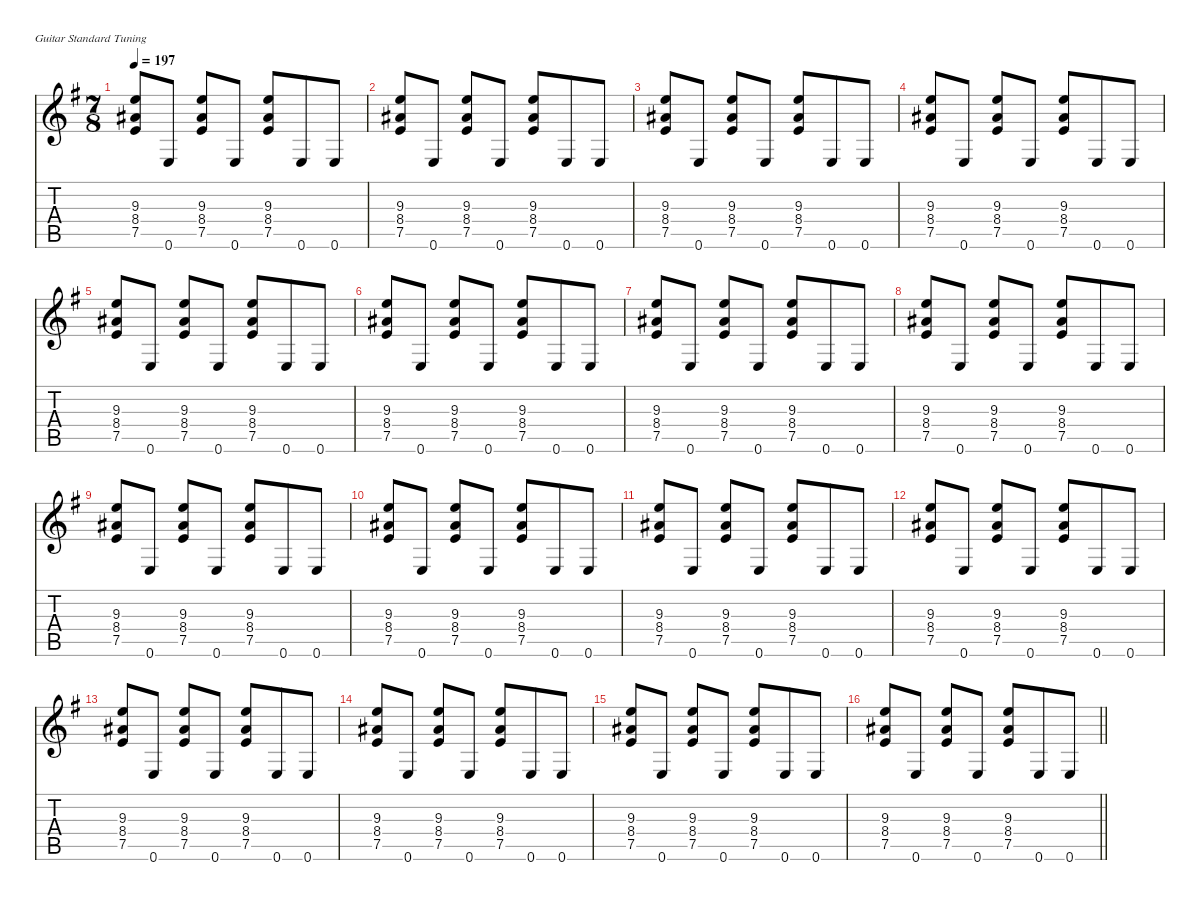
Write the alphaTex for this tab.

\defaultSystemsLayout 4
\hideDynamics
\bracketExtendMode nobrackets
\singleTrackTrackNamePolicy hidden
\multiTrackTrackNamePolicy hidden
\firstSystemTrackNameMode fullname
\firstSystemTrackNameOrientation horizontal
\otherSystemsTrackNameOrientation horizontal
\track ("Guitar 1" "dist.guit.") {mute instrument distortionguitar}
\staff {score tabs}
\tuning (E4 B3 G3 D3 A2 E2)
\ts (7 8)
\beaming (8 2 2 3)
\tempo 197
\clef g2
\ks eminor
(9.3{acc forcenatural} 8.4{acc #} 7.5{acc forcenatural}).8{dy f instrument distortionguitar beam Up} 0.6{acc forcenatural}.8{beam Up} (9.3{acc forcenatural} 8.4{acc #} 7.5{acc forcenatural}).8{beam Up} 0.6{acc forcenatural}.8{beam Up} (9.3{acc forcenatural} 8.4{acc #} 7.5{acc forcenatural}).8{beam Up} 0.6{acc forcenatural}.8{beam Up} 0.6{acc forcenatural}.8{beam Up} |
(9.3{acc forcenatural} 8.4{acc #} 7.5{acc forcenatural}).8{beam Up} 0.6{acc forcenatural}.8{beam Up} (9.3{acc forcenatural} 8.4{acc #} 7.5{acc forcenatural}).8{beam Up} 0.6{acc forcenatural}.8{beam Up} (9.3{acc forcenatural} 8.4{acc #} 7.5{acc forcenatural}).8{beam Up} 0.6{acc forcenatural}.8{beam Up} 0.6{acc forcenatural}.8{beam Up} |
(9.3{acc forcenatural} 8.4{acc #} 7.5{acc forcenatural}).8{beam Up} 0.6{acc forcenatural}.8{beam Up} (9.3{acc forcenatural} 8.4{acc #} 7.5{acc forcenatural}).8{beam Up} 0.6{acc forcenatural}.8{beam Up} (9.3{acc forcenatural} 8.4{acc #} 7.5{acc forcenatural}).8{beam Up} 0.6{acc forcenatural}.8{beam Up} 0.6{acc forcenatural}.8{beam Up} |
(9.3{acc forcenatural} 8.4{acc #} 7.5{acc forcenatural}).8{beam Up} 0.6{acc forcenatural}.8{beam Up} (9.3{acc forcenatural} 8.4{acc #} 7.5{acc forcenatural}).8{beam Up} 0.6{acc forcenatural}.8{beam Up} (9.3{acc forcenatural} 8.4{acc #} 7.5{acc forcenatural}).8{beam Up} 0.6{acc forcenatural}.8{beam Up} 0.6{acc forcenatural}.8{beam Up} |
(9.3{acc forcenatural} 8.4{acc #} 7.5{acc forcenatural}).8{beam Up} 0.6{acc forcenatural}.8{beam Up} (9.3{acc forcenatural} 8.4{acc #} 7.5{acc forcenatural}).8{beam Up} 0.6{acc forcenatural}.8{beam Up} (9.3{acc forcenatural} 8.4{acc #} 7.5{acc forcenatural}).8{beam Up} 0.6{acc forcenatural}.8{beam Up} 0.6{acc forcenatural}.8{beam Up} |
(9.3{acc forcenatural} 8.4{acc #} 7.5{acc forcenatural}).8{beam Up} 0.6{acc forcenatural}.8{beam Up} (9.3{acc forcenatural} 8.4{acc #} 7.5{acc forcenatural}).8{beam Up} 0.6{acc forcenatural}.8{beam Up} (9.3{acc forcenatural} 8.4{acc #} 7.5{acc forcenatural}).8{beam Up} 0.6{acc forcenatural}.8{beam Up} 0.6{acc forcenatural}.8{beam Up} |
(9.3{acc forcenatural} 8.4{acc #} 7.5{acc forcenatural}).8{beam Up} 0.6{acc forcenatural}.8{beam Up} (9.3{acc forcenatural} 8.4{acc #} 7.5{acc forcenatural}).8{beam Up} 0.6{acc forcenatural}.8{beam Up} (9.3{acc forcenatural} 8.4{acc #} 7.5{acc forcenatural}).8{beam Up} 0.6{acc forcenatural}.8{beam Up} 0.6{acc forcenatural}.8{beam Up} |
(9.3{acc forcenatural} 8.4{acc #} 7.5{acc forcenatural}).8{beam Up} 0.6{acc forcenatural}.8{beam Up} (9.3{acc forcenatural} 8.4{acc #} 7.5{acc forcenatural}).8{beam Up} 0.6{acc forcenatural}.8{beam Up} (9.3{acc forcenatural} 8.4{acc #} 7.5{acc forcenatural}).8{beam Up} 0.6{acc forcenatural}.8{beam Up} 0.6{acc forcenatural}.8{beam Up} |
(9.3{acc forcenatural} 8.4{acc #} 7.5{acc forcenatural}).8{beam Up} 0.6{acc forcenatural}.8{beam Up} (9.3{acc forcenatural} 8.4{acc #} 7.5{acc forcenatural}).8{beam Up} 0.6{acc forcenatural}.8{beam Up} (9.3{acc forcenatural} 8.4{acc #} 7.5{acc forcenatural}).8{beam Up} 0.6{acc forcenatural}.8{beam Up} 0.6{acc forcenatural}.8{beam Up} |
(9.3{acc forcenatural} 8.4{acc #} 7.5{acc forcenatural}).8{beam Up} 0.6{acc forcenatural}.8{beam Up} (9.3{acc forcenatural} 8.4{acc #} 7.5{acc forcenatural}).8{beam Up} 0.6{acc forcenatural}.8{beam Up} (9.3{acc forcenatural} 8.4{acc #} 7.5{acc forcenatural}).8{beam Up} 0.6{acc forcenatural}.8{beam Up} 0.6{acc forcenatural}.8{beam Up} |
(9.3{acc forcenatural} 8.4{acc #} 7.5{acc forcenatural}).8{beam Up} 0.6{acc forcenatural}.8{beam Up} (9.3{acc forcenatural} 8.4{acc #} 7.5{acc forcenatural}).8{beam Up} 0.6{acc forcenatural}.8{beam Up} (9.3{acc forcenatural} 8.4{acc #} 7.5{acc forcenatural}).8{beam Up} 0.6{acc forcenatural}.8{beam Up} 0.6{acc forcenatural}.8{beam Up} |
(9.3{acc forcenatural} 8.4{acc #} 7.5{acc forcenatural}).8{beam Up} 0.6{acc forcenatural}.8{beam Up} (9.3{acc forcenatural} 8.4{acc #} 7.5{acc forcenatural}).8{beam Up} 0.6{acc forcenatural}.8{beam Up} (9.3{acc forcenatural} 8.4{acc #} 7.5{acc forcenatural}).8{beam Up} 0.6{acc forcenatural}.8{beam Up} 0.6{acc forcenatural}.8{beam Up} |
(9.3{acc forcenatural} 8.4{acc #} 7.5{acc forcenatural}).8{beam Up} 0.6{acc forcenatural}.8{beam Up} (9.3{acc forcenatural} 8.4{acc #} 7.5{acc forcenatural}).8{beam Up} 0.6{acc forcenatural}.8{beam Up} (9.3{acc forcenatural} 8.4{acc #} 7.5{acc forcenatural}).8{beam Up} 0.6{acc forcenatural}.8{beam Up} 0.6{acc forcenatural}.8{beam Up} |
(9.3{acc forcenatural} 8.4{acc #} 7.5{acc forcenatural}).8{beam Up} 0.6{acc forcenatural}.8{beam Up} (9.3{acc forcenatural} 8.4{acc #} 7.5{acc forcenatural}).8{beam Up} 0.6{acc forcenatural}.8{beam Up} (9.3{acc forcenatural} 8.4{acc #} 7.5{acc forcenatural}).8{beam Up} 0.6{acc forcenatural}.8{beam Up} 0.6{acc forcenatural}.8{beam Up} |
(9.3{acc forcenatural} 8.4{acc #} 7.5{acc forcenatural}).8{beam Up} 0.6{acc forcenatural}.8{beam Up} (9.3{acc forcenatural} 8.4{acc #} 7.5{acc forcenatural}).8{beam Up} 0.6{acc forcenatural}.8{beam Up} (9.3{acc forcenatural} 8.4{acc #} 7.5{acc forcenatural}).8{beam Up} 0.6{acc forcenatural}.8{beam Up} 0.6{acc forcenatural}.8{beam Up} |
\barLineRight lightlight
(9.3{acc forcenatural} 8.4{acc #} 7.5{acc forcenatural}).8{beam Up} 0.6{acc forcenatural}.8{beam Up} (9.3{acc forcenatural} 8.4{acc #} 7.5{acc forcenatural}).8{beam Up} 0.6{acc forcenatural}.8{beam Up} (9.3{acc forcenatural} 8.4{acc #} 7.5{acc forcenatural}).8{beam Up} 0.6{acc forcenatural}.8{beam Up} 0.6{acc forcenatural}.8{beam Up}
